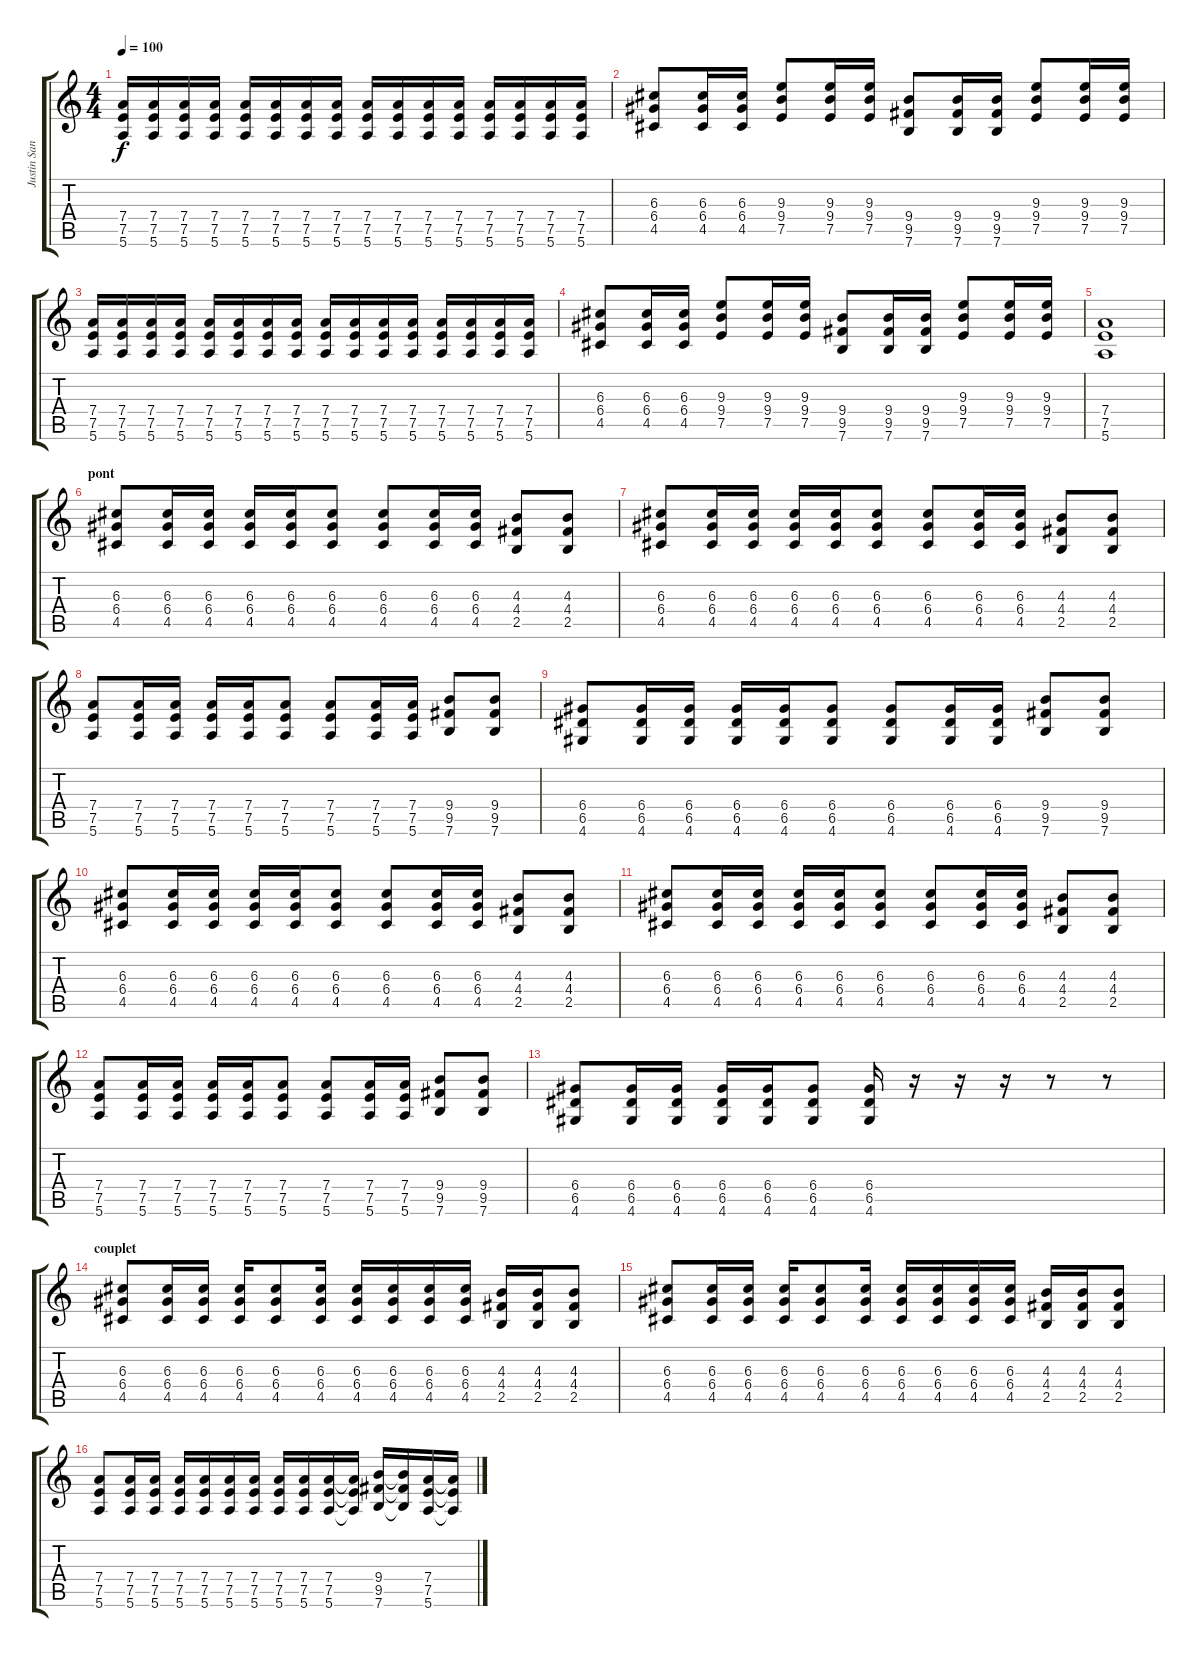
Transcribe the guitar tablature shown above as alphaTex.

\track ("Justin Sane" "Justin San") {instrument distortionguitar}
\staff {score tabs}
\tuning (E4 B3 G3 D3 A2 E2) {hide}
\ts (4 4)
\tempo 100
\clef g2
\ks c
(7.4 7.5 5.6).16{dy f} (7.4 7.5 5.6).16 (7.4 7.5 5.6).16 (7.4 7.5 5.6).16 (7.4 7.5 5.6).16 (7.4 7.5 5.6).16 (7.4 7.5 5.6).16 (7.4 7.5 5.6).16 (7.4 7.5 5.6).16 (7.4 7.5 5.6).16 (7.4 7.5 5.6).16 (7.4 7.5 5.6).16 (7.4 7.5 5.6).16 (7.4 7.5 5.6).16 (7.4 7.5 5.6).16 (7.4 7.5 5.6).16 |
(6.3 6.4 4.5).8 (6.3 6.4 4.5).16 (6.3 6.4 4.5).16 (9.3 9.4 7.5).8 (9.3 9.4 7.5).16 (9.3 9.4 7.5).16 (9.4 9.5 7.6).8 (9.4 9.5 7.6).16 (9.4 9.5 7.6).16 (9.3 9.4 7.5).8 (9.3 9.4 7.5).16 (9.3 9.4 7.5).16 |
(7.4 7.5 5.6).16 (7.4 7.5 5.6).16 (7.4 7.5 5.6).16 (7.4 7.5 5.6).16 (7.4 7.5 5.6).16 (7.4 7.5 5.6).16 (7.4 7.5 5.6).16 (7.4 7.5 5.6).16 (7.4 7.5 5.6).16 (7.4 7.5 5.6).16 (7.4 7.5 5.6).16 (7.4 7.5 5.6).16 (7.4 7.5 5.6).16 (7.4 7.5 5.6).16 (7.4 7.5 5.6).16 (7.4 7.5 5.6).16 |
(6.3 6.4 4.5).8 (6.3 6.4 4.5).16 (6.3 6.4 4.5).16 (9.3 9.4 7.5).8 (9.3 9.4 7.5).16 (9.3 9.4 7.5).16 (9.4 9.5 7.6).8 (9.4 9.5 7.6).16 (9.4 9.5 7.6).16 (9.3 9.4 7.5).8 (9.3 9.4 7.5).16 (9.3 9.4 7.5).16 |
(7.4 7.5 5.6).1 |
\section ("" "pont")
(6.3 6.4 4.5).8{instrument electricguitarmuted} (6.3 6.4 4.5).16 (6.3 6.4 4.5).16 (6.3 6.4 4.5).16 (6.3 6.4 4.5).16 (6.3 6.4 4.5).8 (6.3 6.4 4.5).8 (6.3 6.4 4.5).16 (6.3 6.4 4.5).16 (4.3 4.4 2.5).8 (4.3 4.4 2.5).8 |
(6.3 6.4 4.5).8 (6.3 6.4 4.5).16 (6.3 6.4 4.5).16 (6.3 6.4 4.5).16 (6.3 6.4 4.5).16 (6.3 6.4 4.5).8 (6.3 6.4 4.5).8 (6.3 6.4 4.5).16 (6.3 6.4 4.5).16 (4.3 4.4 2.5).8 (4.3 4.4 2.5).8 |
(7.4 7.5 5.6).8 (7.4 7.5 5.6).16 (7.4 7.5 5.6).16 (7.4 7.5 5.6).16 (7.4 7.5 5.6).16 (7.4 7.5 5.6).8 (7.4 7.5 5.6).8 (7.4 7.5 5.6).16 (7.4 7.5 5.6).16 (9.4 9.5 7.6).8 (9.4 9.5 7.6).8 |
(6.4 6.5 4.6).8 (6.4 6.5 4.6).16 (6.4 6.5 4.6).16 (6.4 6.5 4.6).16 (6.4 6.5 4.6).16 (6.4 6.5 4.6).8 (6.4 6.5 4.6).8 (6.4 6.5 4.6).16 (6.4 6.5 4.6).16 (9.4 9.5 7.6).8 (9.4 9.5 7.6).8 |
(6.3 6.4 4.5).8{instrument electricguitarmuted} (6.3 6.4 4.5).16 (6.3 6.4 4.5).16 (6.3 6.4 4.5).16 (6.3 6.4 4.5).16 (6.3 6.4 4.5).8 (6.3 6.4 4.5).8 (6.3 6.4 4.5).16 (6.3 6.4 4.5).16 (4.3 4.4 2.5).8 (4.3 4.4 2.5).8 |
(6.3 6.4 4.5).8 (6.3 6.4 4.5).16 (6.3 6.4 4.5).16 (6.3 6.4 4.5).16 (6.3 6.4 4.5).16 (6.3 6.4 4.5).8 (6.3 6.4 4.5).8 (6.3 6.4 4.5).16 (6.3 6.4 4.5).16 (4.3 4.4 2.5).8 (4.3 4.4 2.5).8 |
(7.4 7.5 5.6).8 (7.4 7.5 5.6).16 (7.4 7.5 5.6).16 (7.4 7.5 5.6).16 (7.4 7.5 5.6).16 (7.4 7.5 5.6).8 (7.4 7.5 5.6).8 (7.4 7.5 5.6).16 (7.4 7.5 5.6).16 (9.4 9.5 7.6).8 (9.4 9.5 7.6).8 |
(6.4 6.5 4.6).8 (6.4 6.5 4.6).16 (6.4 6.5 4.6).16 (6.4 6.5 4.6).16 (6.4 6.5 4.6).16 (6.4 6.5 4.6).8 (6.4 6.5 4.6).16{instrument distortionguitar} r.16 r.16 r.16 r.8{instrument distortionguitar} r.8 |
\section ("" "couplet")
(6.3 6.4 4.5).8 (6.3 6.4 4.5).16 (6.3 6.4 4.5).16 (6.3 6.4 4.5).16 (6.3 6.4 4.5).8 (6.3 6.4 4.5).16 (6.3 6.4 4.5).16 (6.3 6.4 4.5).16 (6.3 6.4 4.5).16 (6.3 6.4 4.5).16 (4.3 4.4 2.5).16 (4.3 4.4 2.5).16 (4.3 4.4 2.5).8 |
(6.3 6.4 4.5).8 (6.3 6.4 4.5).16 (6.3 6.4 4.5).16 (6.3 6.4 4.5).16 (6.3 6.4 4.5).8 (6.3 6.4 4.5).16 (6.3 6.4 4.5).16 (6.3 6.4 4.5).16 (6.3 6.4 4.5).16 (6.3 6.4 4.5).16 (4.3 4.4 2.5).16 (4.3 4.4 2.5).16 (4.3 4.4 2.5).8 |
(7.4 7.5 5.6).8 (7.4 7.5 5.6).16 (7.4 7.5 5.6).16 (7.4 7.5 5.6).16 (7.4 7.5 5.6).16 (7.4 7.5 5.6).16 (7.4 7.5 5.6).16 (7.4 7.5 5.6).16 (7.4 7.5 5.6).16 (7.4 7.5 5.6).16 (7.4{t} 7.5{t} 5.6{t}).16 (9.4 9.5 7.6).16 (9.4{t} 9.5{t} 7.6{t}).16 (7.4 7.5 5.6).16 (7.4{t} 7.5{t} 5.6{t}).16
